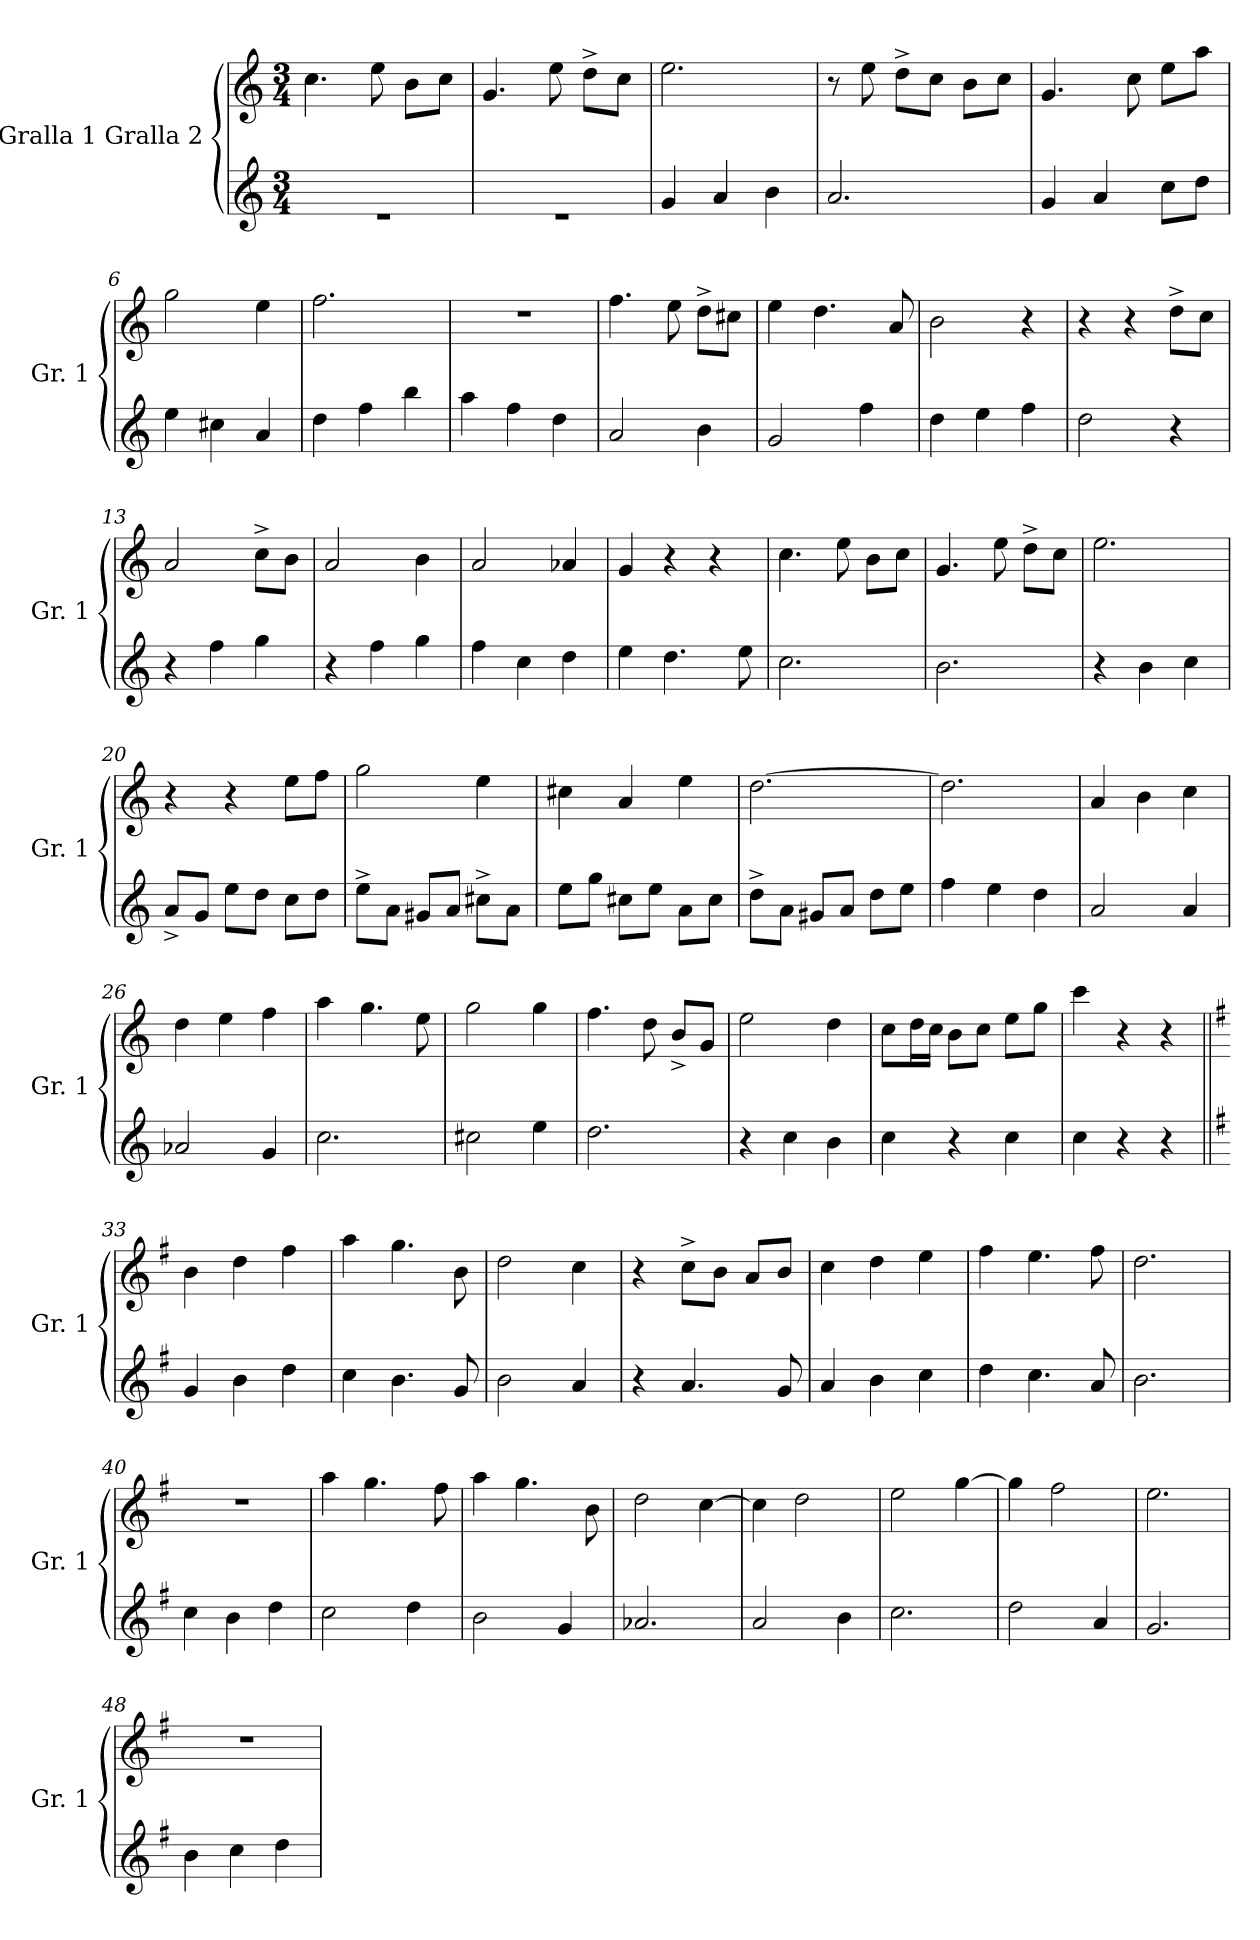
**kern	**kern
*part1	*part1
*staff2	*staff1
*I"Gralla 1 Gralla 2	*
*I'Gr. 1	*
*clefG2	*clefG2
*k[]	*k[]
*M3/4	*M3/4
*MM120	*MM120
=1	=1
*^	*
2.ryy	2.r	4.cc\
.	.	8ee\
.	.	8b\L
.	.	8cc\J
=2	=2	=2
2.ryy	2.r	4.g/
.	.	8ee\
.	.	8dd^\L
.	.	8cc\J
*v	*v	*
=3	=3
4g/	2.ee\
4a/	.
4b\	.
=4	=4
2.a/	8r
.	8ee\
.	8dd^\L
.	8cc\J
.	8b\L
.	8cc\J
=5	=5
4g/	4.g/
4a/	.
.	8cc\
8cc\L	8ee\L
8dd\J	8aa\J
=6	=6
4ee\	2gg\
4cc#X\	.
4a/	4ee\
=7	=7
4dd\	2.ff\
4ff\	.
4bb\	.
=8	=8
4aa\	2.r
4ff\	.
4dd\	.
!!LO:LB:g=z
=9	=9
2a/	4.ff\
.	8ee\
4b\	8dd^\L
.	8cc#X\J
=10	=10
2g/	4ee\
.	4.dd\
4ff\	.
.	8a/
=11	=11
4dd\	2b\
4ee\	.
4ff\	4r
=12	=12
2dd\	4r
.	4r
4r	8dd^\L
.	8cc\J
=13	=13
4r	2a/
4ff\	.
4gg\	8cc^\L
.	8b\J
=14	=14
4r	2a/
4ff\	.
4gg\	4b\
=15	=15
4ff\	2a/
4cc\	.
4dd\	4a-X/
=16	=16
4ee\	4g/
4.dd\	4r
.	4r
8ee\	.
=17	=17
2.cc\	4.cc\
.	8ee\
.	8b\L
.	8cc\J
!!LO:LB:g=z
=18	=18
2.b\	4.g/
.	8ee\
.	8dd^\L
.	8cc\J
=19	=19
4r	2.ee\
4b\	.
4cc\	.
=20	=20
8a^/L	4r
8g/J	.
8ee\L	4r
8dd\J	.
8cc\L	8ee\L
8dd\J	8ff\J
=21	=21
8ee^\L	2gg\
8a\J	.
8g#X/L	.
8a/J	.
8cc#X^\L	4ee\
8a\J	.
=22	=22
8ee\L	4cc#X\
8gg\J	.
8cc#X\L	4a/
8ee\J	.
8a\L	4ee\
8cc#\J	.
=23	=23
8dd^\L	[2.dd\
8a\J	.
8g#X/L	.
8a/J	.
8dd\L	.
8ee\J	.
=24	=24
4ff\	2.dd\]
4ee\	.
4dd\	.
=25	=25
2a/	4a/
.	4b\
4a/	4cc\
!!LO:LB:g=z
=26	=26
2a-X/	4dd\
.	4ee\
4g/	4ff\
=27	=27
2.cc\	4aa\
.	4.gg\
.	8ee\
=28	=28
2cc#X\	2gg\
4ee\	4gg\
=29	=29
2.dd\	4.ff\
.	8dd\
.	8b^/L
.	8g/J
=30	=30
4r	2ee\
4cc\	.
4b\	4dd\
=31	=31
4cc\	8cc\L
.	16dd\L
.	16cc\JJ
4r	8b\L
.	8cc\J
4cc\	8ee\L
.	8gg\J
=32	=32
4cc\	4ccc\
4r	4r
4r	4r
=33||	=33||
*k[f#]	*k[f#]
*G:	*G:
4g/	4b\
4b\	4dd\
4dd\	4ff#\
=34	=34
4cc\	4aa\
4.b\	4.gg\
8g/	8b\
!!LO:LB:g=z
=35	=35
2b\	2dd\
4a/	4cc\
=36	=36
4r	4r
4.a/	8cc^\L
.	8b\J
.	8a/L
8g/	8b/J
=37	=37
4a/	4cc\
4b\	4dd\
4cc\	4ee\
=38	=38
4dd\	4ff#\
4.cc\	4.ee\
8a/	8ff#\
=39	=39
2.b\	2.dd\
=40	=40
4cc\	2.r
4b\	.
4dd\	.
=41	=41
2cc\	4aa\
.	4.gg\
4dd\	.
.	8ff#\
=42	=42
2b\	4aa\
.	4.gg\
4g/	.
.	8b\
=43	=43
2.a-X/	2dd\
.	[4cc\
!!LO:LB:g=z
=44	=44
2a/	4cc\]
.	2dd\
4b\	.
=45	=45
2.cc\	2ee\
.	[4gg\
=46	=46
2dd\	4gg\]
.	2ff#\
4a/	.
=47	=47
2.g/	2.ee\
=48	=48
4b\	2.r
4cc\	.
4dd\	.
=	=
*-	*-
